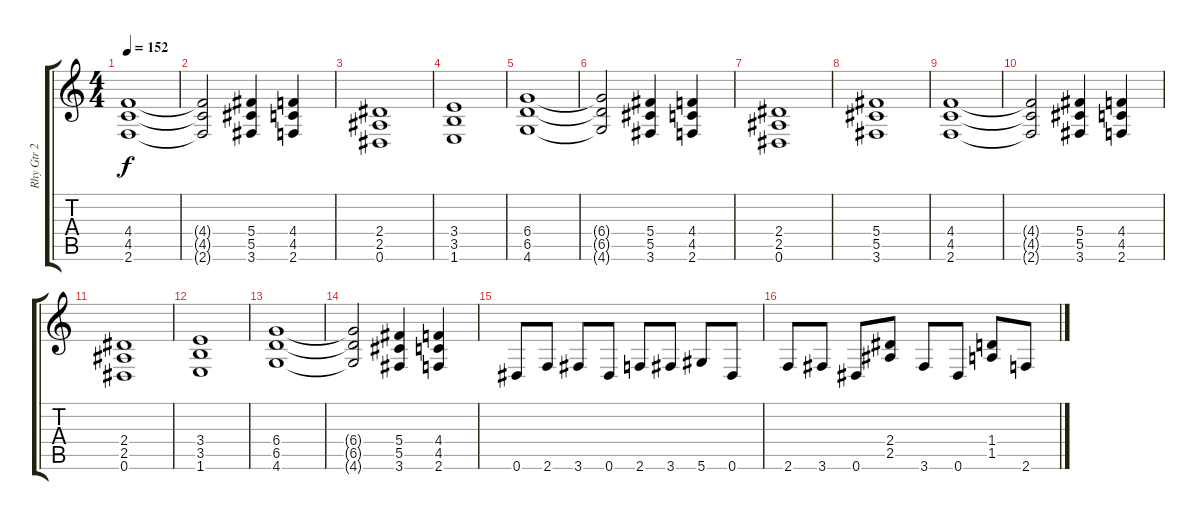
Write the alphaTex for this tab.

\track ("Rhy Gtr 2" "Rhy Gtr 2") {instrument distortionguitar}
\staff {score tabs}
\tuning (Eb4 Bb3 Gb3 Db3 Ab2 Eb2) {hide}
\ts (4 4)
\tempo 152
\clef g2
\ks c
(4.4 4.5 2.6).1{dy f} |
(4.4{t} 4.5{t} 2.6{t}).2 (5.4 5.5 3.6).4 (4.4 4.5 2.6).4 |
(2.4 2.5 0.6).1 |
(3.4 3.5 1.6).1 |
(6.4 6.5 4.6).1 |
(6.4{t} 6.5{t} 4.6{t}).2 (5.4 5.5 3.6).4 (4.4 4.5 2.6).4 |
(2.4 2.5 0.6).1 |
(5.4 5.5 3.6).1 |
(4.4 4.5 2.6).1 |
(4.4{t} 4.5{t} 2.6{t}).2 (5.4 5.5 3.6).4 (4.4 4.5 2.6).4 |
(2.4 2.5 0.6).1 |
(3.4 3.5 1.6).1 |
(6.4 6.5 4.6).1 |
(6.4{t} 6.5{t} 4.6{t}).2 (5.4 5.5 3.6).4 (4.4 4.5 2.6).4 |
0.6.8 2.6.8 3.6.8 0.6.8 2.6.8 3.6.8 5.6.8 0.6.8 |
2.6.8 3.6.8 0.6.8 (2.4 2.5).8 3.6.8 0.6.8 (1.4 1.5).8 2.6.8
